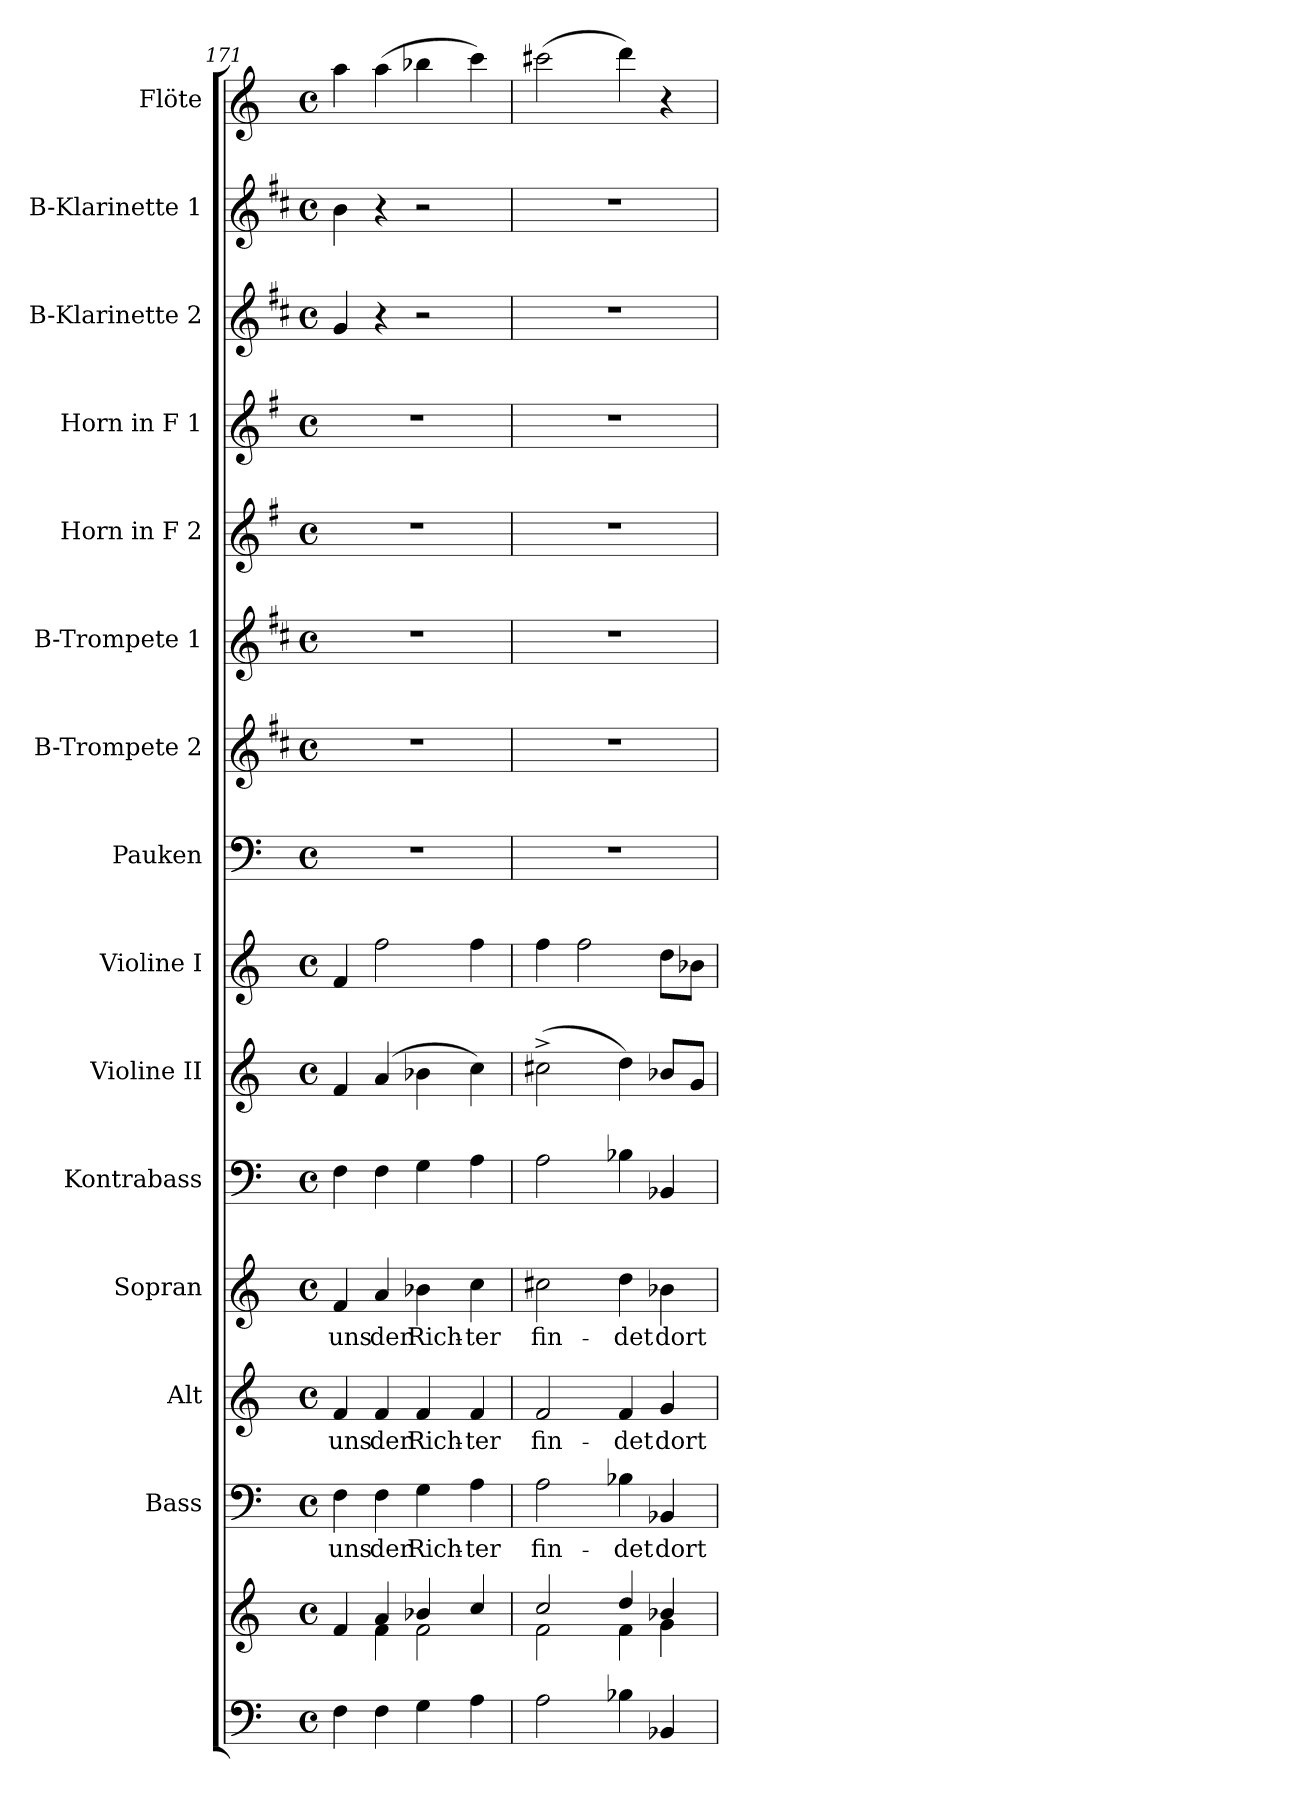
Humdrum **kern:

**kern	**kern	**kern	**text	**kern	**text	**kern	**text	**kern	**kern	**kern	**kern	**kern	**kern	**kern	**kern	**kern	**kern	**kern
*part15	*part15	*part14	*part14	*part13	*part13	*part12	*part12	*part11	*part10	*part9	*part8	*part7	*part6	*part5	*part4	*part3	*part2	*part1
*staff16	*staff15	*staff14	*staff14	*staff13	*staff13	*staff12	*staff12	*staff11	*staff10	*staff9	*staff8	*staff7	*staff6	*staff5	*staff4	*staff3	*staff2	*staff1
*	*	*I"Bass	*	*I"Alt	*	*I"Sopran	*	*I"Kontrabass	*I"Violine II	*I"Violine I	*I"Pauken	*I"B-Trompete 2	*I"B-Trompete 1	*I"Horn in F 2	*I"Horn in F 1	*I"B-Klarinette 2	*I"B-Klarinette 1	*I"Flöte
*	*	*I'B.	*	*I'A.	*	*I'S.	*	*I'Kb.	*I'Vl. II	*I'Vl. I	*I'Pk.	*I'B Trp. 2	*I'B Trp. 1	*	*	*I'B Kl. 2	*I'B Kl. 1	*I'Fl.
*clefF4	*clefG2	*clefF4	*	*clefG2	*	*clefG2	*	*clefF4	*clefG2	*clefG2	*clefF4	*clefG2	*clefG2	*clefG2	*clefG2	*clefG2	*clefG2	*clefG2
*	*	*	*	*	*	*	*	*ITrd7c12	*	*	*	*ITrd1c2	*ITrd1c2	*ITrd4c7	*ITrd4c7	*ITrd1c2	*ITrd1c2	*
*k[]	*k[]	*k[]	*	*k[]	*	*k[]	*	*k[]	*k[]	*k[]	*k[]	*k[]	*k[]	*k[]	*k[]	*k[]	*k[]	*k[]
*C:	*C:	*C:	*	*C:	*	*C:	*	*C:	*C:	*C:	*C:	*C:	*C:	*C:	*C:	*C:	*C:	*C:
*M4/4	*M4/4	*M4/4	*	*M4/4	*	*M4/4	*	*M4/4	*M4/4	*M4/4	*M4/4	*M4/4	*M4/4	*M4/4	*M4/4	*M4/4	*M4/4	*M4/4
*met(c)	*met(c)	*met(c)	*	*met(c)	*	*met(c)	*	*met(c)	*met(c)	*met(c)	*met(c)	*met(c)	*met(c)	*met(c)	*met(c)	*met(c)	*met(c)	*met(c)
=171	=171	=171	=171	=171	=171	=171	=171	=171	=171	=171	=171	=171	=171	=171	=171	=171	=171	=171
*	*^	*	*	*	*	*	*	*	*	*	*	*	*	*	*	*	*	*
!	!	!	!	!LO:LY:b	!	!LO:LY:b	!	!LO:LY:b	!	!	!	!	!	!	!	!	!	!	!
4F\	4f/	4ryy	4F\	uns	4f/	uns	4f/	uns	4FF\	4f/	4f/	1r	1r	1r	1r	1r	4f/	4a\	4aa\
!	!	!	!	!LO:LY:b	!	!LO:LY:b	!	!LO:LY:b	!	!	!	!	!	!	!	!	!	!	!
4F\	4a/	4f\	4F\	der	4f/	der	4a/	der	4FF\	(4a/	2ff\	.	.	.	.	.	4r	4r	(>4aa\
!	!	!	!	!LO:LY:b	!	!LO:LY:b	!	!LO:LY:b	!	!	!	!	!	!	!	!	!	!	!
4G\	4b-X/	2f\	4G\	Rich-	4f/	Rich-	4b-X\	Rich-	4GG\	4b-X\	.	.	.	.	.	.	2r	2r	4bb-X\
!	!	!	!	!LO:LY:b	!	!LO:LY:b	!	!LO:LY:b	!	!	!	!	!	!	!	!	!	!	!
4A\	4cc/	.	4A\	-ter	4f/	-ter	4cc\	-ter	4AA\	4cc\)	4ff\	.	.	.	.	.	.	.	4ccc\)
=172	=172	=172	=172	=172	=172	=172	=172	=172	=172	=172	=172	=172	=172	=172	=172	=172	=172	=172	=172
!	!	!	!	!LO:LY:b	!	!LO:LY:b	!	!LO:LY:b	!	!	!	!	!	!	!	!	!	!	!
2A\	2cc/	2f\	2A\	fin-	2f/	fin-	2cc#X\	fin-	2AA\	(>2cc#X^>\	4ff\	1r	1r	1r	1r	1r	1r	1r	(>2ccc#X\
.	.	.	.	.	.	.	.	.	.	.	2ff\	.	.	.	.	.	.	.	.
!	!	!	!	!LO:LY:b	!	!LO:LY:b	!	!LO:LY:b	!	!	!	!	!	!	!	!	!	!	!
4B-X\	4dd/	4f\	4B-X\	-det	4f/	-det	4dd\	-det	4BB-X\	4dd\)	.	.	.	.	.	.	.	.	4ddd\)
!	!	!	!	!LO:LY:b	!	!LO:LY:b	!	!LO:LY:b	!	!	!	!	!	!	!	!	!	!	!
4BB-X/	4b-X/	4g\	4BB-X/	dort	4g/	dort	4b-X\	dort	4BBB-X/	8b-X/L	8dd\L	.	.	.	.	.	.	.	4r
.	.	.	.	.	.	.	.	.	.	8g/J	8b-X\J	.	.	.	.	.	.	.	.
*	*v	*v	*	*	*	*	*	*	*	*	*	*	*	*	*	*	*	*	*
=	=	=	=	=	=	=	=	=	=	=	=	=	=	=	=	=	=	=
*-	*-	*-	*-	*-	*-	*-	*-	*-	*-	*-	*-	*-	*-	*-	*-	*-	*-	*-
